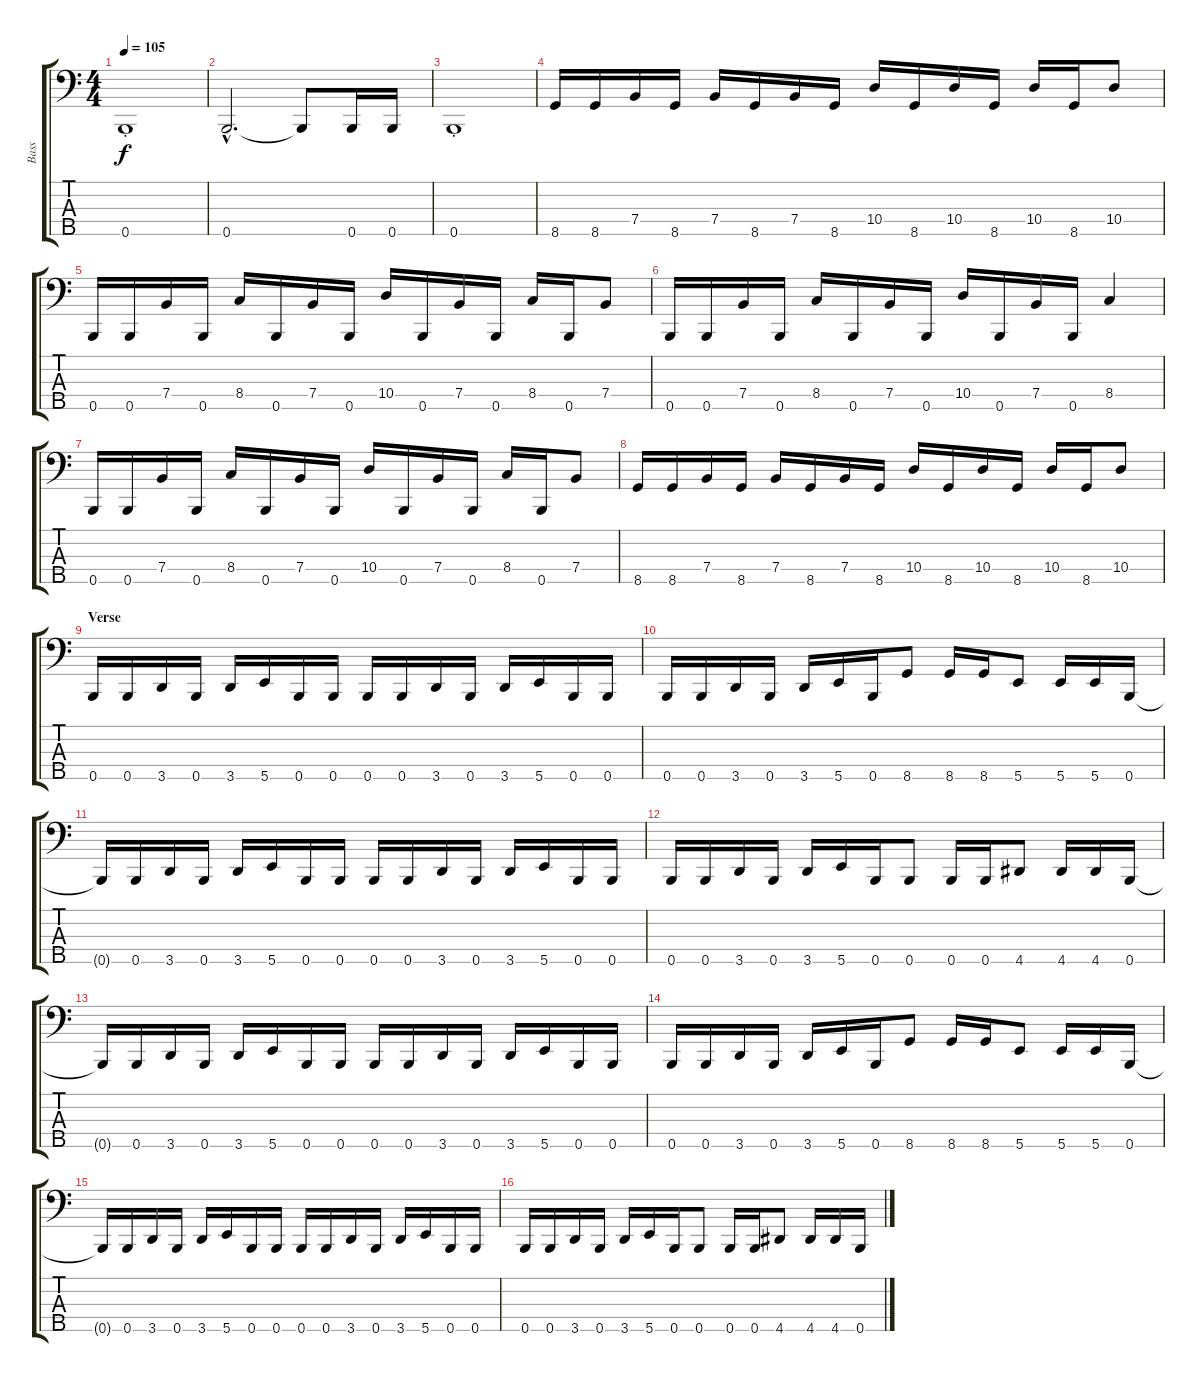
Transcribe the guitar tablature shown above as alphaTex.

\track ("Bass" "Bass") {instrument electricbasspick}
\staff {score tabs}
\tuning (G2 D2 A1 E1 B0) {hide}
\ts (4 4)
\tempo 105
\clef f4
\ks c
0.5{st}.1{dy f instrument electricbasspick} |
0.5{hac}.2{d} 0.5{t}.8 0.5.16 0.5.16 |
0.5{st}.1 |
8.5.16 8.5.16 7.4.16 8.5.16 7.4.16 8.5.16 7.4.16 8.5.16 10.4.16 8.5.16 10.4.16 8.5.16 10.4.16 8.5.16 10.4.8 |
0.5.16 0.5.16 7.4.16 0.5.16 8.4.16 0.5.16 7.4.16 0.5.16 10.4.16 0.5.16 7.4.16 0.5.16 8.4.16 0.5.16 7.4.8 |
0.5.16 0.5.16 7.4.16 0.5.16 8.4.16 0.5.16 7.4.16 0.5.16 10.4.16 0.5.16 7.4.16 0.5.16 8.4.4 |
0.5.16 0.5.16 7.4.16 0.5.16 8.4.16 0.5.16 7.4.16 0.5.16 10.4.16 0.5.16 7.4.16 0.5.16 8.4.16 0.5.16 7.4.8 |
8.5.16 8.5.16 7.4.16 8.5.16 7.4.16 8.5.16 7.4.16 8.5.16 10.4.16 8.5.16 10.4.16 8.5.16 10.4.16 8.5.16 10.4.8 |
\section ("" "Verse")
0.5.16 0.5.16 3.5.16 0.5.16 3.5.16 5.5.16 0.5.16 0.5.16 0.5.16 0.5.16 3.5.16 0.5.16 3.5.16 5.5.16 0.5.16 0.5.16 |
0.5.16 0.5.16 3.5.16 0.5.16 3.5.16 5.5.16 0.5.16 8.5.8 8.5.16 8.5.16 5.5.8 5.5.16 5.5.16 0.5.16 |
0.5{t}.16 0.5.16 3.5.16 0.5.16 3.5.16 5.5.16 0.5.16 0.5.16 0.5.16 0.5.16 3.5.16 0.5.16 3.5.16 5.5.16 0.5.16 0.5.16 |
0.5.16 0.5.16 3.5.16 0.5.16 3.5.16 5.5.16 0.5.16 0.5.8 0.5.16 0.5.16 4.5.8 4.5.16 4.5.16 0.5.16 |
0.5{t}.16 0.5.16 3.5.16 0.5.16 3.5.16 5.5.16 0.5.16 0.5.16 0.5.16 0.5.16 3.5.16 0.5.16 3.5.16 5.5.16 0.5.16 0.5.16 |
0.5.16 0.5.16 3.5.16 0.5.16 3.5.16 5.5.16 0.5.16 8.5.8 8.5.16 8.5.16 5.5.8 5.5.16 5.5.16 0.5.16 |
0.5{t}.16 0.5.16 3.5.16 0.5.16 3.5.16 5.5.16 0.5.16 0.5.16 0.5.16 0.5.16 3.5.16 0.5.16 3.5.16 5.5.16 0.5.16 0.5.16 |
0.5.16 0.5.16 3.5.16 0.5.16 3.5.16 5.5.16 0.5.16 0.5.8 0.5.16 0.5.16 4.5.8 4.5.16 4.5.16 0.5.16
